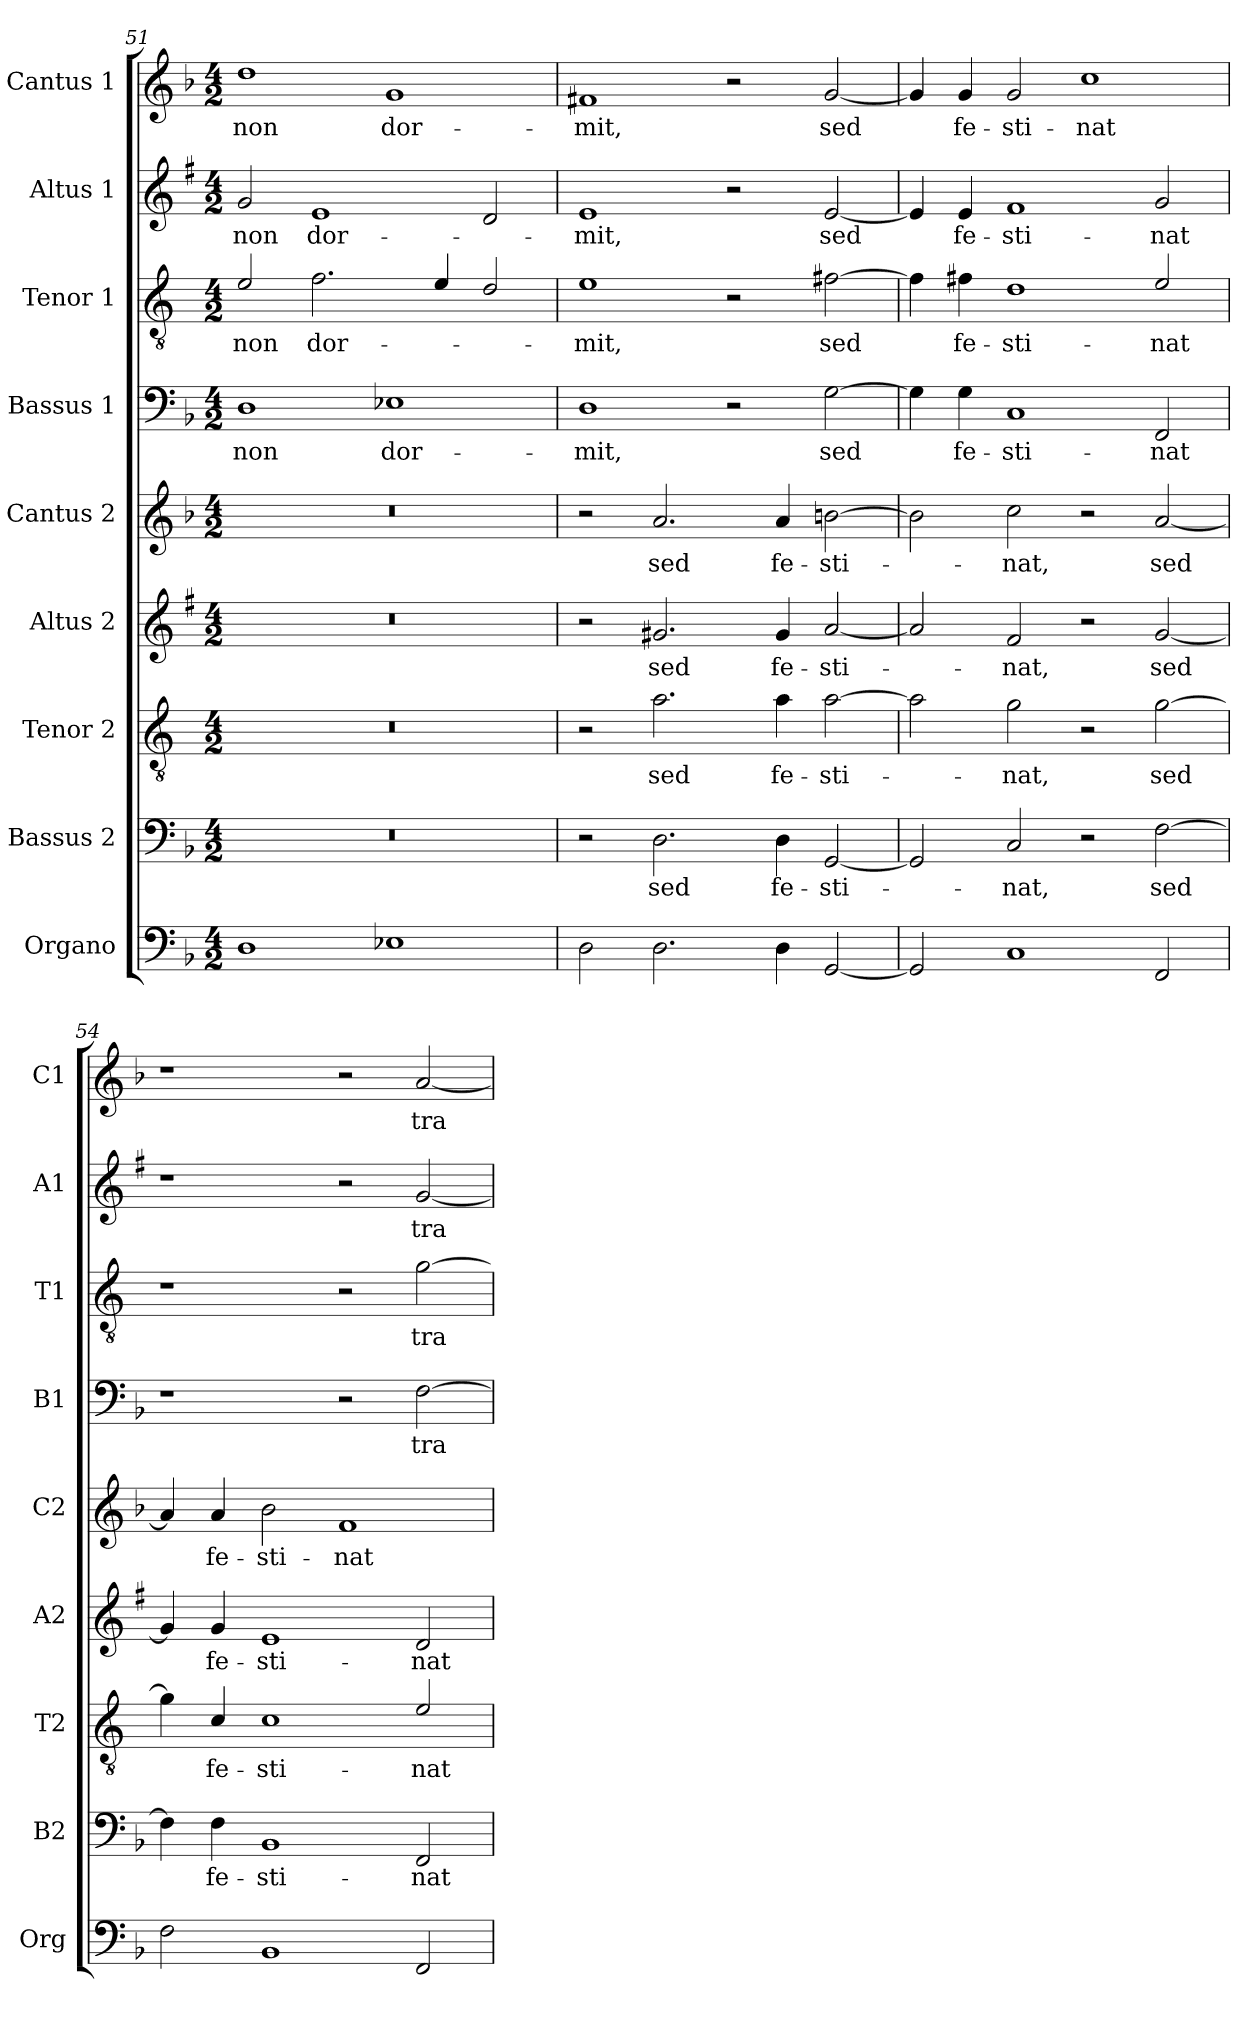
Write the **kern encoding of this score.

**kern	**kern	**text	**kern	**text	**kern	**text	**kern	**text	**kern	**text	**kern	**text	**kern	**text	**kern	**text
*part9	*part8	*part8	*part7	*part7	*part6	*part6	*part5	*part5	*part4	*part4	*part3	*part3	*part2	*part2	*part1	*part1
*staff9	*staff8	*staff8	*staff7	*staff7	*staff6	*staff6	*staff5	*staff5	*staff4	*staff4	*staff3	*staff3	*staff2	*staff2	*staff1	*staff1
*I"Organo	*I"Bassus 2	*	*I"Tenor 2	*	*I"Altus 2	*	*I"Cantus 2	*	*I"Bassus 1	*	*I"Tenor 1	*	*I"Altus 1	*	*I"Cantus 1	*
*I'Org	*I'B2	*	*I'T2	*	*I'A2	*	*I'C2	*	*I'B1	*	*I'T1	*	*I'A1	*	*I'C1	*
*clefF4	*clefF4	*	*clefGv2	*	*clefG2	*	*clefG2	*	*clefF4	*	*clefGv2	*	*clefG2	*	*clefG2	*
*	*	*	*ITrd4c7	*	*ITrd1c2	*	*	*	*	*	*ITrd4c7	*	*ITrd1c2	*	*	*
*k[b-]	*k[b-]	*	*k[b-]	*	*k[b-]	*	*k[b-]	*	*k[b-]	*	*k[b-]	*	*k[b-]	*	*k[b-]	*
*F:	*F:	*	*F:	*	*F:	*	*F:	*	*F:	*	*F:	*	*F:	*	*F:	*
*M4/2	*M4/2	*	*M4/2	*	*M4/2	*	*M4/2	*	*M4/2	*	*M4/2	*	*M4/2	*	*M4/2	*
=51	=51	=51	=51	=51	=51	=51	=51	=51	=51	=51	=51	=51	=51	=51	=51	=51
!	!	!	!	!	!	!	!	!	!	!LO:LY:b	!	!LO:LY:b	!	!LO:LY:b	!	!LO:LY:b
1D	0r	.	0r	.	0r	.	0r	.	1D	non	2A/	non	2f/	non	1dd	non
!	!	!	!	!	!	!	!	!	!	!	!	!LO:LY:b	!	!LO:LY:b	!	!
.	.	.	.	.	.	.	.	.	.	.	2.B-\	dor-	1d	dor-	.	.
!	!	!	!	!	!	!	!	!	!	!LO:LY:b	!	!	!	!	!	!LO:LY:b
1E-X	.	.	.	.	.	.	.	.	1E-X	dor-	.	.	.	.	1g	dor-
.	.	.	.	.	.	.	.	.	.	.	4A/	.	.	.	.	.
.	.	.	.	.	.	.	.	.	.	.	2G/	.	2c/	.	.	.
!!LO:PB:g=z
=52	=52	=52	=52	=52	=52	=52	=52	=52	=52	=52	=52	=52	=52	=52	=52	=52
!	!	!	!	!	!	!	!	!	!	!LO:LY:b	!	!LO:LY:b	!	!LO:LY:b	!	!LO:LY:b
2D\	2r	.	2r	.	2r	.	2r	.	1D	-mit,	1A	-mit,	1d	-mit,	1f#X	-mit,
!	!	!LO:LY:b	!	!LO:LY:b	!	!LO:LY:b	!	!LO:LY:b	!	!	!	!	!	!	!	!
2.D\	2.D\	sed	2.d\	sed	2.f#X/	sed	2.a/	sed	.	.	.	.	.	.	.	.
.	.	.	.	.	.	.	.	.	2r	.	2r	.	2r	.	2r	.
!	!	!LO:LY:b	!	!LO:LY:b	!	!LO:LY:b	!	!LO:LY:b	!	!	!	!	!	!	!	!
4D\	4D\	fe-	4d\	fe-	4f#/	fe-	4a/	fe-	.	.	.	.	.	.	.	.
!	!	!LO:LY:b	!	!LO:LY:b	!	!LO:LY:b	!	!LO:LY:b	!	!LO:LY:b	!	!LO:LY:b	!	!LO:LY:b	!	!LO:LY:b
[2GG/	[2GG/	-sti-	[2d\	-sti-	[2g/	-sti-	[2bn\	-sti-	[2G\	sed	[2Bn\	sed	[2d/	sed	[2g/	sed
=53	=53	=53	=53	=53	=53	=53	=53	=53	=53	=53	=53	=53	=53	=53	=53	=53
2GG/]	2GG/]	.	2d\]	.	2g/]	.	2b\]	.	4G\]	.	4B\]	.	4d/]	.	4g/]	.
!	!	!	!	!	!	!	!	!	!	!LO:LY:b	!	!LO:LY:b	!	!LO:LY:b	!	!LO:LY:b
.	.	.	.	.	.	.	.	.	4G\	fe-	4Bn\	fe-	4d/	fe-	4g/	fe-
!	!	!LO:LY:b	!	!LO:LY:b	!	!LO:LY:b	!	!LO:LY:b	!	!LO:LY:b	!	!LO:LY:b	!	!LO:LY:b	!	!LO:LY:b
1C	2C/	-nat,	2c\	-nat,	2e/	-nat,	2cc\	-nat,	1C	-sti-	1G	-sti-	1e	-sti-	2g/	-sti-
!	!	!	!	!	!	!	!	!	!	!	!	!	!	!	!	!LO:LY:b
.	2r	.	2r	.	2r	.	2r	.	.	.	.	.	.	.	1cc	-nat
!	!	!LO:LY:b	!	!LO:LY:b	!	!LO:LY:b	!	!LO:LY:b	!	!LO:LY:b	!	!LO:LY:b	!	!LO:LY:b	!	!
2FF/	[2F\	sed	[2c\	sed	[2f/	sed	[2a/	sed	2FF/	-nat	2A/	-nat	2f/	-nat	.	.
=54	=54	=54	=54	=54	=54	=54	=54	=54	=54	=54	=54	=54	=54	=54	=54	=54
2F\	4F\]	.	4c\]	.	4f/]	.	4a/]	.	1r	.	1r	.	1r	.	1r	.
!	!	!LO:LY:b	!	!LO:LY:b	!	!LO:LY:b	!	!LO:LY:b	!	!	!	!	!	!	!	!
.	4F\	fe-	4F/	fe-	4f/	fe-	4a/	fe-	.	.	.	.	.	.	.	.
!	!	!LO:LY:b	!	!LO:LY:b	!	!LO:LY:b	!	!LO:LY:b	!	!	!	!	!	!	!	!
1BB-	1BB-	-sti-	1F	-sti-	1d	-sti-	2b-\	-sti-	.	.	.	.	.	.	.	.
!	!	!	!	!	!	!	!	!LO:LY:b	!	!	!	!	!	!	!	!
.	.	.	.	.	.	.	1f	-nat	2r	.	2r	.	2r	.	2r	.
!	!	!LO:LY:b	!	!LO:LY:b	!	!LO:LY:b	!	!	!	!LO:LY:b	!	!LO:LY:b	!	!LO:LY:b	!	!LO:LY:b
2FF/	2FF/	-nat	2A/	-nat	2c/	-nat	.	.	[2F\	tra-	[2c\	tra-	[2f/	tra-	[2a/	tra-
=	=	=	=	=	=	=	=	=	=	=	=	=	=	=	=	=
*-	*-	*-	*-	*-	*-	*-	*-	*-	*-	*-	*-	*-	*-	*-	*-	*-
